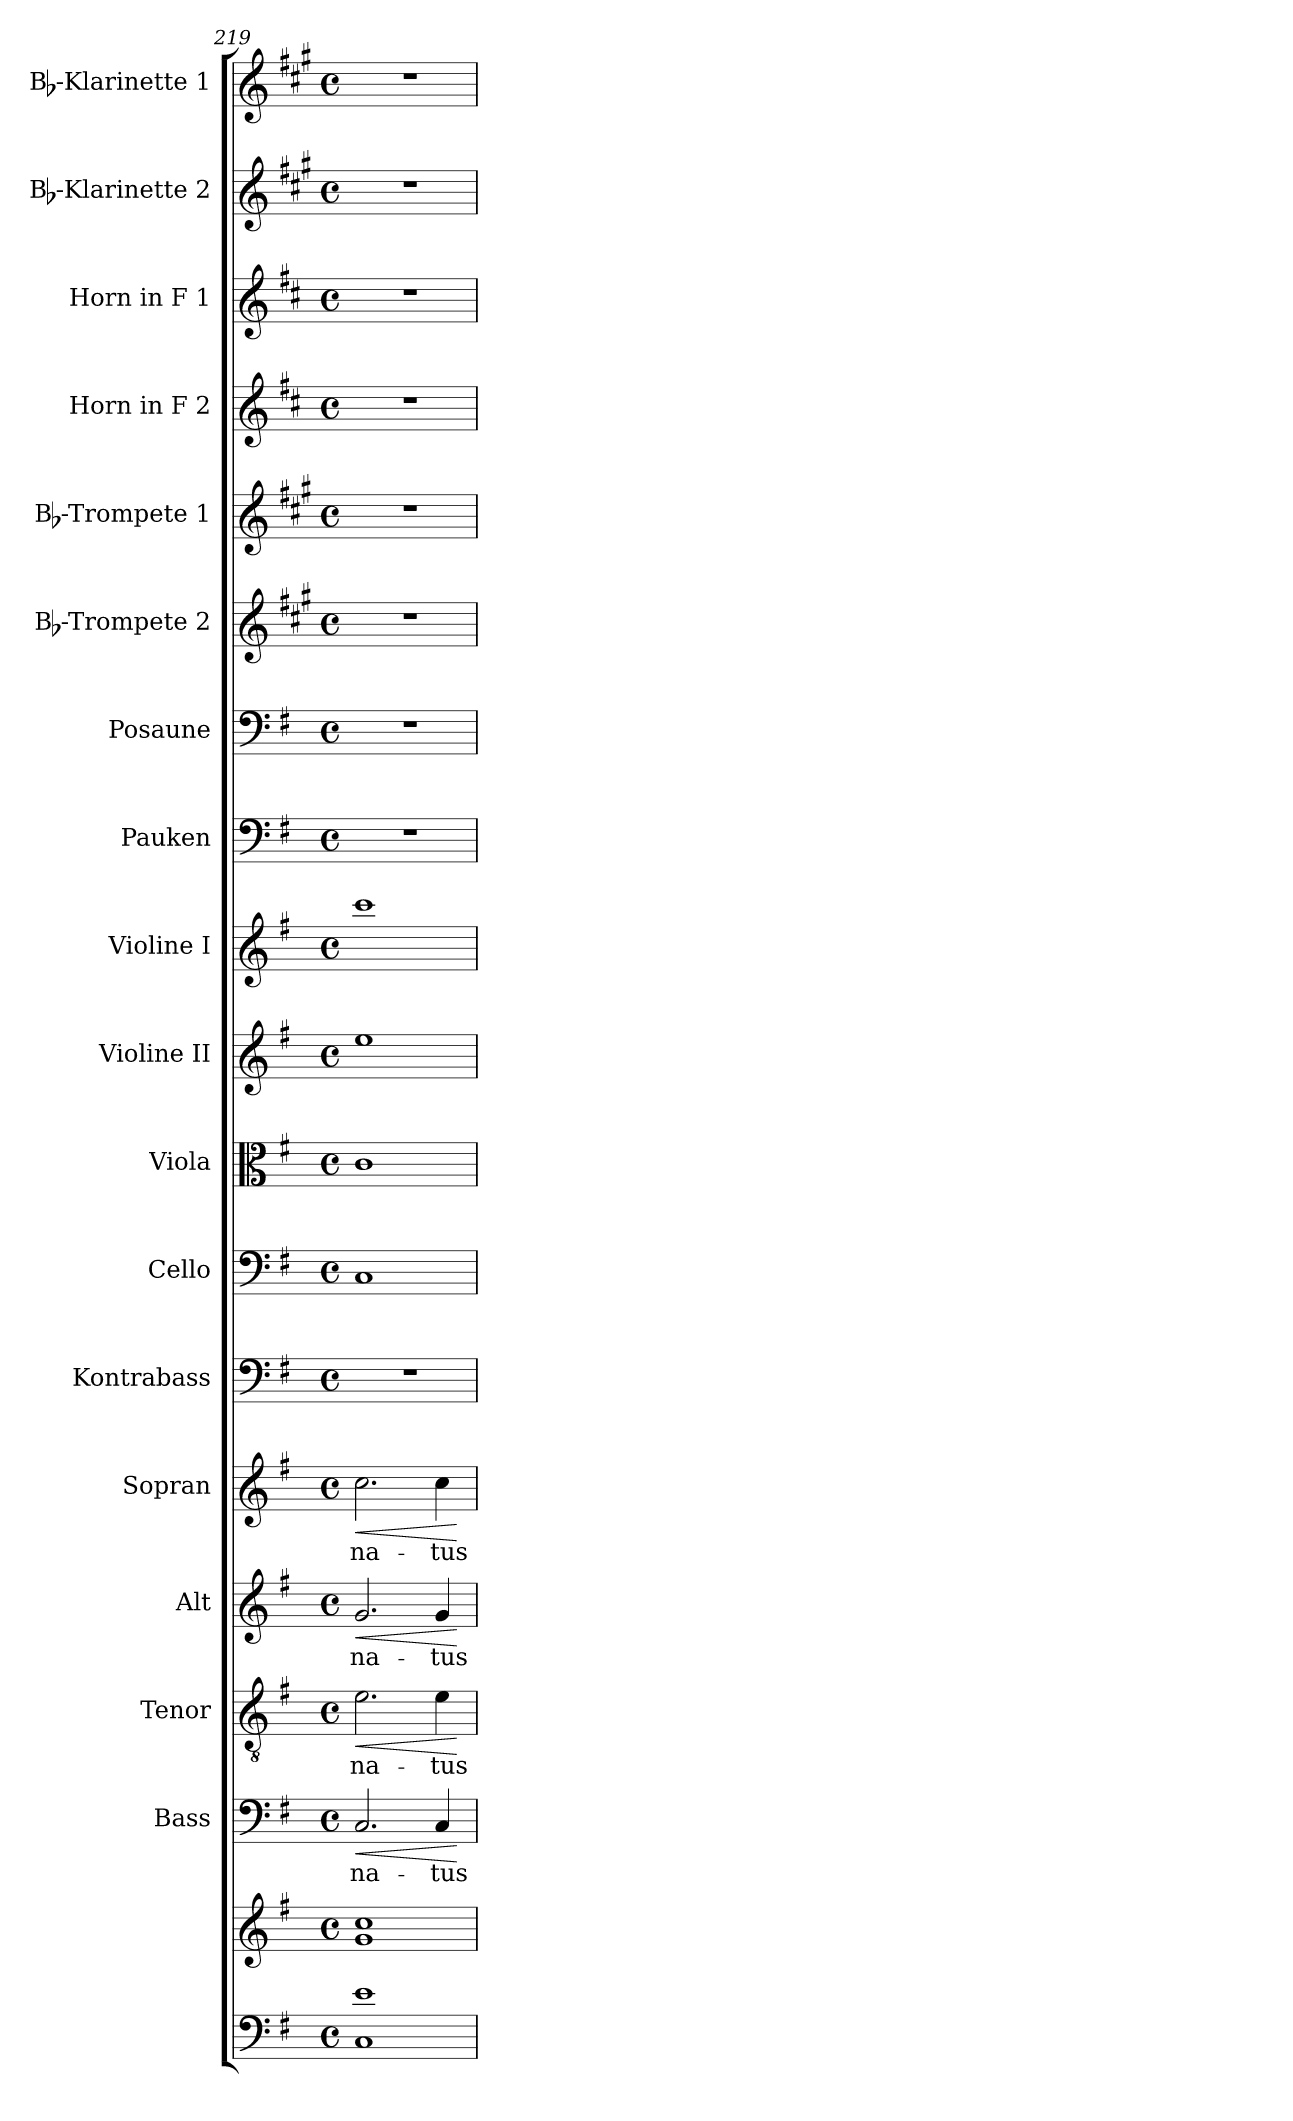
**kern	**kern	**kern	**text	**dynam	**kern	**text	**dynam	**kern	**text	**dynam	**kern	**text	**dynam	**kern	**kern	**kern	**kern	**kern	**kern	**kern	**kern	**kern	**kern	**kern	**kern	**kern
*part18	*part18	*part17	*part17	*part17	*part16	*part16	*part16	*part15	*part15	*part15	*part14	*part14	*part14	*part13	*part12	*part11	*part10	*part9	*part8	*part7	*part6	*part5	*part4	*part3	*part2	*part1
*staff19	*staff18	*staff17	*staff17	*staff17	*staff16	*staff16	*staff16	*staff15	*staff15	*staff15	*staff14	*staff14	*staff14	*staff13	*staff12	*staff11	*staff10	*staff9	*staff8	*staff7	*staff6	*staff5	*staff4	*staff3	*staff2	*staff1
*	*	*I"Bass	*	*	*I"Tenor	*	*	*I"Alt	*	*	*I"Sopran	*	*	*I"Kontrabass	*I"Cello	*I"Viola	*I"Violine II	*I"Violine I	*I"Pauken	*I"Posaune	*I"Bb-Trompete 2	*I"Bb-Trompete 1	*I"Horn in F 2	*I"Horn in F 1	*I"Bb-Klarinette 2	*I"Bb-Klarinette 1
*	*	*I'B.	*	*	*I'T.	*	*	*I'A.	*	*	*I'S.	*	*	*I'Kb.	*	*I'Vla.	*I'Vl. II	*I'Vl. I	*I'Pk.	*I'Pos.	*I'Bb Trp. 2	*I'Bb Trp. 1	*	*	*I'Bb Kl. 2	*I'Bb Kl. 1
*clefF4	*clefG2	*clefF4	*	*	*clefGv2	*	*	*clefG2	*	*	*clefG2	*	*	*clefF4	*clefF4	*clefC3	*clefG2	*clefG2	*clefF4	*clefF4	*clefG2	*clefG2	*clefG2	*clefG2	*clefG2	*clefG2
*	*	*	*	*	*	*	*	*	*	*	*	*	*	*ITrd7c12	*	*	*	*	*	*	*ITrd1c2	*ITrd1c2	*ITrd4c7	*ITrd4c7	*ITrd1c2	*ITrd1c2
*k[f#]	*k[f#]	*k[f#]	*	*	*k[f#]	*	*	*k[f#]	*	*	*k[f#]	*	*	*k[f#]	*k[f#]	*k[f#]	*k[f#]	*k[f#]	*k[f#]	*k[f#]	*k[f#]	*k[f#]	*k[f#]	*k[f#]	*k[f#]	*k[f#]
*G:	*G:	*G:	*	*	*G:	*	*	*G:	*	*	*G:	*	*	*G:	*G:	*G:	*G:	*G:	*G:	*G:	*G:	*G:	*G:	*G:	*G:	*G:
*M4/4	*M4/4	*M4/4	*	*	*M4/4	*	*	*M4/4	*	*	*M4/4	*	*	*M4/4	*M4/4	*M4/4	*M4/4	*M4/4	*M4/4	*M4/4	*M4/4	*M4/4	*M4/4	*M4/4	*M4/4	*M4/4
*met(c)	*met(c)	*met(c)	*	*	*met(c)	*	*	*met(c)	*	*	*met(c)	*	*	*met(c)	*met(c)	*met(c)	*met(c)	*met(c)	*met(c)	*met(c)	*met(c)	*met(c)	*met(c)	*met(c)	*met(c)	*met(c)
=219	=219	=219	=219	=219	=219	=219	=219	=219	=219	=219	=219	=219	=219	=219	=219	=219	=219	=219	=219	=219	=219	=219	=219	=219	=219	=219
*^	*^	*	*	*	*	*	*	*	*	*	*	*	*	*	*	*	*	*	*	*	*	*	*	*	*	*
!	!	!	!	!	!LO:LY:b	!LO:HP:b	!	!LO:LY:b	!LO:HP:b	!	!LO:LY:b	!LO:HP:b	!	!LO:LY:b	!LO:HP:b	!	!	!	!	!	!	!	!	!	!	!	!	!
1e	1C	1cc	1g	2.C/	-na-	<	2.e\	-na-	<	2.g/	-na-	<	2.cc\	-na-	<	1r	1C	1c	1ee	1ccc	1r	1r	1r	1r	1r	1r	1r	1r
!	!	!	!	!	!LO:LY:b	!	!	!LO:LY:b	!	!	!LO:LY:b	!	!	!LO:LY:b	!	!	!	!	!	!	!	!	!	!	!	!	!	!
.	.	.	.	4C/	-tus	.	4e\	-tus	.	4g/	-tus	.	4cc\	-tus	.	.	.	.	.	.	.	.	.	.	.	.	.	.
*v	*v	*	*	*	*	*	*	*	*	*	*	*	*	*	*	*	*	*	*	*	*	*	*	*	*	*	*	*
*	*v	*v	*	*	*	*	*	*	*	*	*	*	*	*	*	*	*	*	*	*	*	*	*	*	*	*	*
.	.	.	.	[	.	.	[	.	.	[	.	.	[	.	.	.	.	.	.	.	.	.	.	.	.	.
=	=	=	=	=	=	=	=	=	=	=	=	=	=	=	=	=	=	=	=	=	=	=	=	=	=	=
*-	*-	*-	*-	*-	*-	*-	*-	*-	*-	*-	*-	*-	*-	*-	*-	*-	*-	*-	*-	*-	*-	*-	*-	*-	*-	*-
